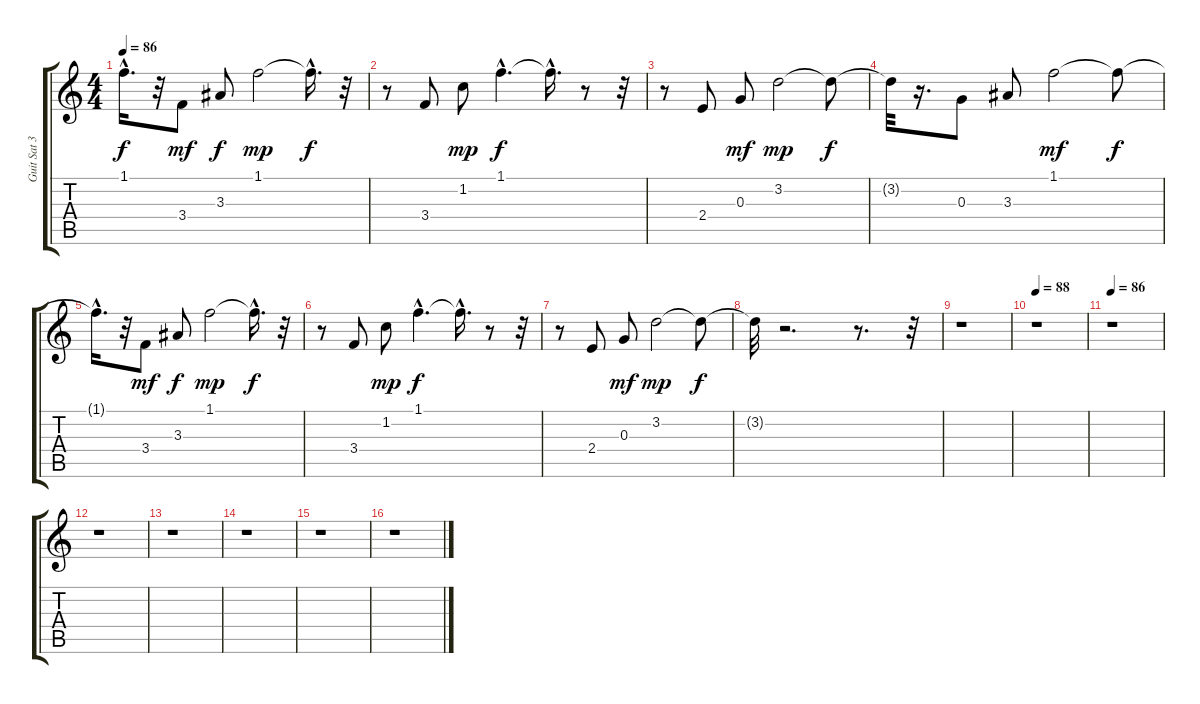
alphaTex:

\track ("Guit Sat 3" "Guit Sat 3") {instrument distortionguitar}
\staff {score tabs}
\tuning (E4 B3 G3 D3 A2 E2) {hide}
\ts (4 4)
\tempo 86
\clef g2
\ks c
1.1{hac t}.16{d dy f} r.32 3.4.8{dy mf} 3.3.8{dy f} 1.1.2{dy mp} 1.1{hac t}.16{d dy f} r.32 |
r.8 3.4.8 1.2.8{dy mp} 1.1{hac}.4{d dy f} 1.1{hac t}.16{d} r.8 r.32 |
r.8 2.4.8 0.3.8{dy mf} 3.2.2{dy mp} 3.2{t}.8{dy f} |
3.2{t}.32 r.16{d} 0.3.8 3.3.8 1.1.2{dy mf} 1.1{t}.8{dy f} |
1.1{hac t}.16{d} r.32 3.4.8{dy mf} 3.3.8{dy f} 1.1.2{dy mp} 1.1{hac t}.16{d dy f} r.32 |
r.8 3.4.8 1.2.8{dy mp} 1.1{hac}.4{d dy f} 1.1{hac t}.16{d} r.8 r.32 |
r.8 2.4.8 0.3.8{dy mf} 3.2.2{dy mp} 3.2{t}.8{dy f} |
3.2{t}.32 r.2{d} r.8{d} r.32 |
r.1 |
\tempo 88
r.1 |
\tempo 86
r.1 |
r.1 |
r.1 |
r.1 |
r.1 |
r.1
